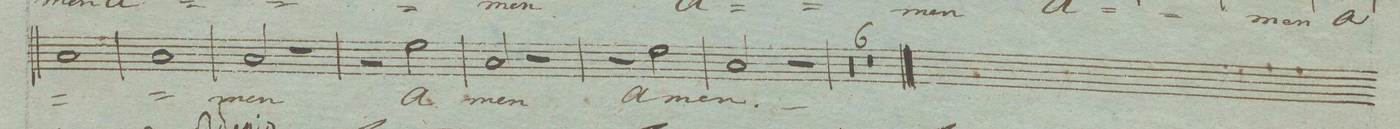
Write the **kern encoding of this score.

**kern	**text	**dynam
*I"Basso. Tutti i Solo	*	*
*clefF4	*	*
*k[]	*	*
*met(c|)	*	*
*M2/2	*	*
1C/	.	.
=249	=249	=249
1C/	.	.
=250	=250	=250
2C/	-men	.
2r	.	.
=251	=251	=251
2r	.	.
2G\	A-	.
=252	=252	=252
2C/	-men	.
2r	.	.
=253	=253	=253
2r	.	.
2G\	A-	.
=254	=254	=254
2C/	-men.	.
2r	.	.
=255	=255	=255
00r	.	.
=256	=256	=256
=257	=257	=257
=258	=258	=258
=259	=259	=259
0r	.	.
=260	=260	=260
==	==	==
*-	*-	*-
